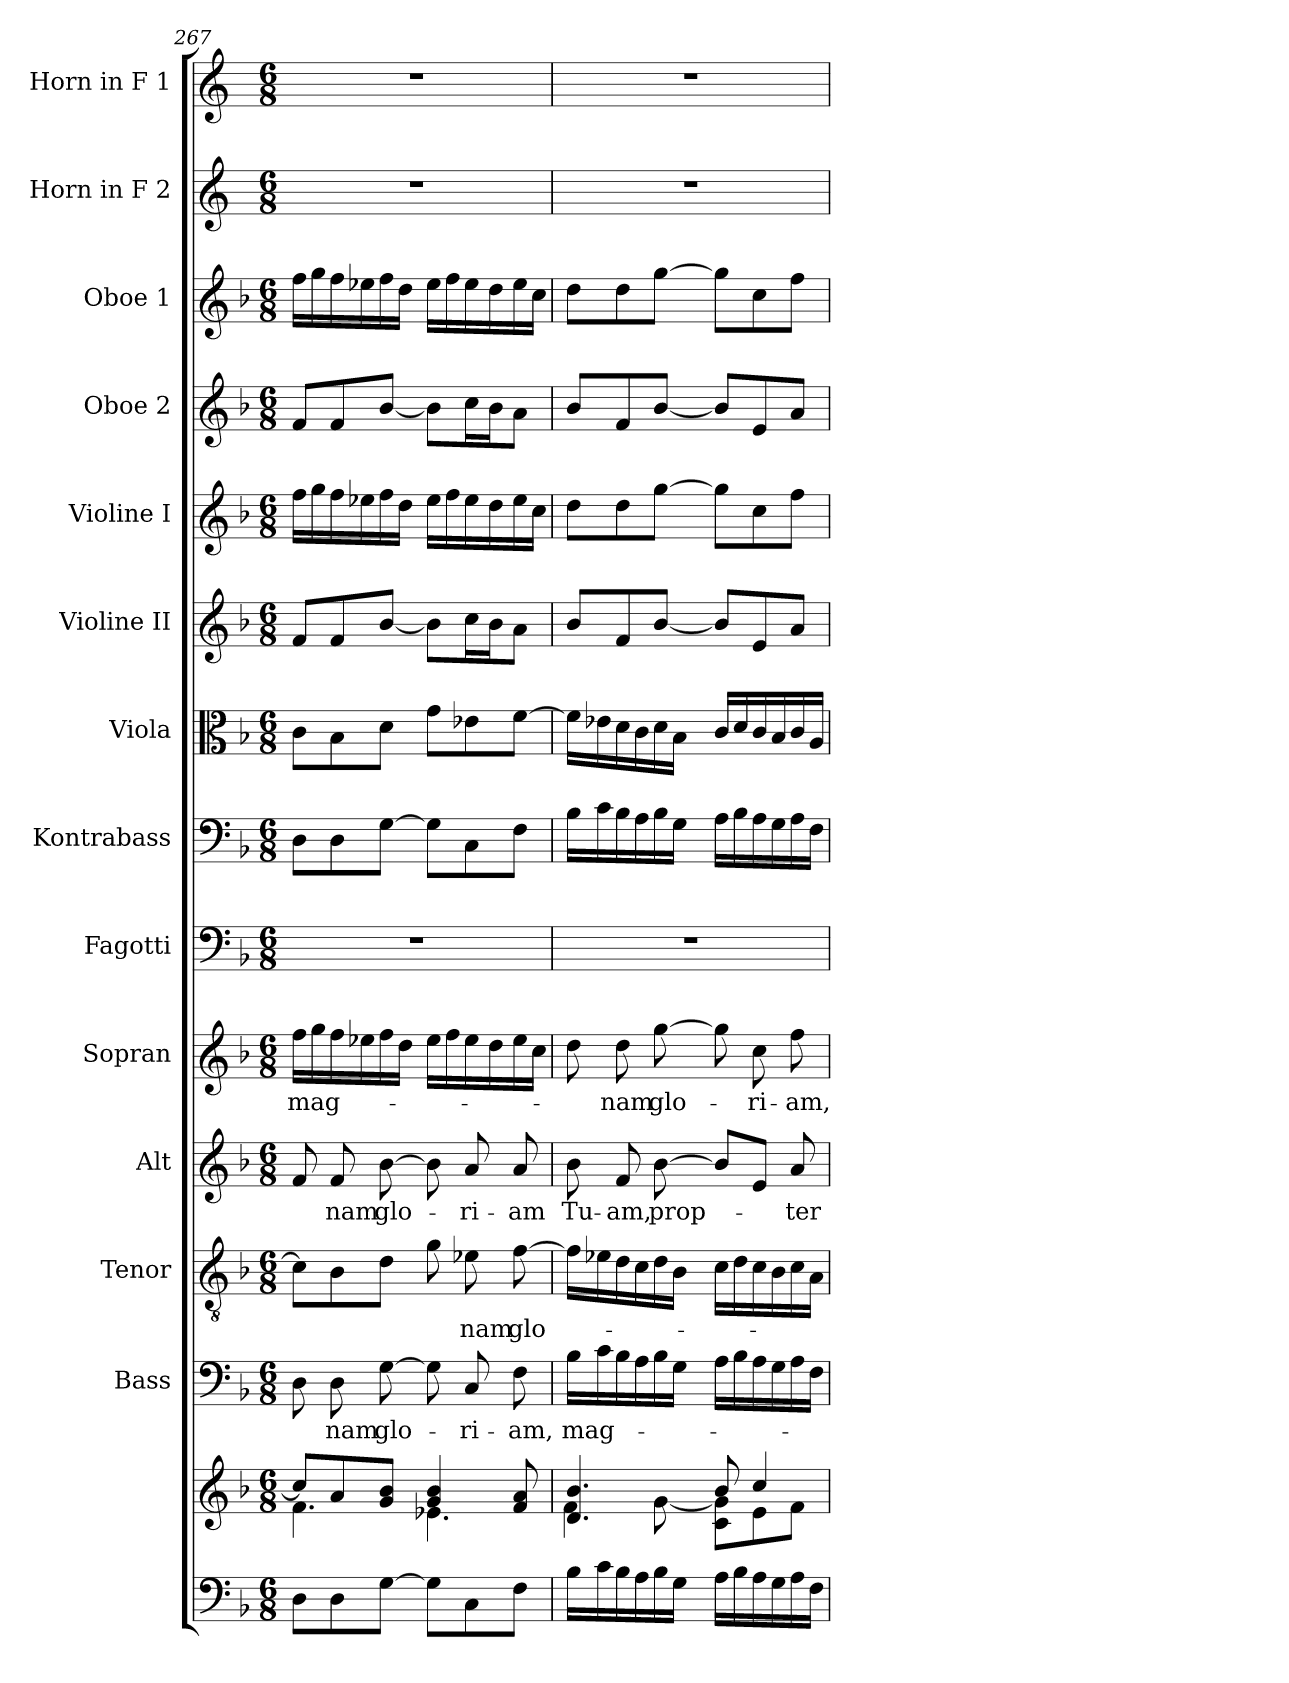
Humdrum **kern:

**kern	**kern	**kern	**text	**kern	**text	**kern	**text	**kern	**text	**kern	**kern	**kern	**kern	**kern	**kern	**kern	**kern	**kern
*part14	*part14	*part13	*part13	*part12	*part12	*part11	*part11	*part10	*part10	*part9	*part8	*part7	*part6	*part5	*part4	*part3	*part2	*part1
*staff15	*staff14	*staff13	*staff13	*staff12	*staff12	*staff11	*staff11	*staff10	*staff10	*staff9	*staff8	*staff7	*staff6	*staff5	*staff4	*staff3	*staff2	*staff1
*	*	*I"Bass	*	*I"Tenor	*	*I"Alt	*	*I"Sopran	*	*I"Fagotti	*I"Kontrabass	*I"Viola	*I"Violine II	*I"Violine I	*I"Oboe 2	*I"Oboe 1	*I"Horn in F 2	*I"Horn in F 1
*	*	*I'B.	*	*I'T.	*	*I'A.	*	*I'S.	*	*I'Fg.	*I'Kb.	*I'Vla.	*I'Vl. II	*I'Vl. I	*I'Ob. 2	*I'Ob. 1	*	*
!!LO:PB:g=z
*clefF4	*clefG2	*clefF4	*	*clefGv2	*	*clefG2	*	*clefG2	*	*clefF4	*clefF4	*clefC3	*clefG2	*clefG2	*clefG2	*clefG2	*clefG2	*clefG2
*	*	*	*	*	*	*	*	*	*	*	*ITrd7c12	*	*	*	*	*	*ITrd4c7	*ITrd4c7
*k[b-]	*k[b-]	*k[b-]	*	*k[b-]	*	*k[b-]	*	*k[b-]	*	*k[b-]	*k[b-]	*k[b-]	*k[b-]	*k[b-]	*k[b-]	*k[b-]	*k[b-]	*k[b-]
*F:	*F:	*F:	*	*F:	*	*F:	*	*F:	*	*F:	*F:	*F:	*F:	*F:	*F:	*F:	*F:	*F:
*M6/8	*M6/8	*M6/8	*	*M6/8	*	*M6/8	*	*M6/8	*	*M6/8	*M6/8	*M6/8	*M6/8	*M6/8	*M6/8	*M6/8	*M6/8	*M6/8
=267	=267	=267	=267	=267	=267	=267	=267	=267	=267	=267	=267	=267	=267	=267	=267	=267	=267	=267
*	*^	*	*	*	*	*	*	*	*	*	*	*	*	*	*	*	*	*
!	!	!	!	!	!	!	!	!	!	!LO:LY:b	!	!	!	!	!	!	!	!	!
8D\L	8cc/L]	4.f\	8D\	.	8c\L]	.	8f/	.	16ff\LL	mag-	2.r	8DD\L	8c\L	8f/L	16ff\LL	8f/L	16ff\LL	2.r	2.r
.	.	.	.	.	.	.	.	.	16gg\	.	.	.	.	.	16gg\	.	16gg\	.	.
!	!	!	!	!LO:LY:b	!	!	!	!LO:LY:b	!	!	!	!	!	!	!	!	!	!	!
8D\	8a/	.	8D\	-nam	8B-\	.	8f/	-nam	16ff\	.	.	8DD\	8B-\	8f/	16ff\	8f/	16ff\	.	.
.	.	.	.	.	.	.	.	.	16ee-X\	.	.	.	.	.	16ee-X\	.	16ee-X\	.	.
!	!	!	!	!LO:LY:b	!	!	!	!LO:LY:b	!	!	!	!	!	!	!	!	!	!	!
[8G\J	8g/ 8b-/J	.	[8G\	glo-	8d\J	.	[8b-\	glo-	16ff\	.	.	[8GG\J	8d\J	[8b-/J	16ff\	[8b-/J	16ff\	.	.
.	.	.	.	.	.	.	.	.	16dd\JJ	.	.	.	.	.	16dd\JJ	.	16dd\JJ	.	.
8G\L]	4g/ 4b-/	4.e-X\	8G\]	.	8g\	.	8b-\]	.	16ee-\LL	.	.	8GG\L]	8g\L	8b-\L]	16ee-\LL	8b-\L]	16ee-\LL	.	.
.	.	.	.	.	.	.	.	.	16ff\	.	.	.	.	.	16ff\	.	16ff\	.	.
!	!	!	!	!LO:LY:b	!	!LO:LY:b	!	!LO:LY:b	!	!	!	!	!	!	!	!	!	!	!
8C\	.	.	8C/	-ri-	8e-X\	-nam	8a/	-ri-	16ee-\	.	.	8CC\	8e-X\	16cc\L	16ee-\	16cc\L	16ee-\	.	.
.	.	.	.	.	.	.	.	.	16dd\	.	.	.	.	16b-\J	16dd\	16b-\J	16dd\	.	.
!	!	!	!	!LO:LY:b	!	!LO:LY:b	!	!LO:LY:b	!	!	!	!	!	!	!	!	!	!	!
8F\J	8f/ 8a/	.	8F\	-am,	[8f\	glo-	8a/	-am	16ee-\	.	.	8FF\J	[8f\J	8a\J	16ee-\	8a\J	16ee-\	.	.
.	.	.	.	.	.	.	.	.	16cc\JJ	.	.	.	.	.	16cc\JJ	.	16cc\JJ	.	.
=268	=268	=268	=268	=268	=268	=268	=268	=268	=268	=268	=268	=268	=268	=268	=268	=268	=268	=268	=268
!	!	!	!	!LO:LY:b	!	!	!	!LO:LY:b	!	!	!	!	!	!	!	!	!	!	!
16B-\LL	4.d/ 4.b-/	4f\	16B-\LL	mag-	16f\LL]	.	8b-\	Tu-	8dd\	.	2.r	16BB-\LL	16f\LL]	8b-/L	8dd\L	8b-/L	8dd\L	2.r	2.r
16c\	.	.	16c\	.	16e-X\	.	.	.	.	.	.	16C\	16e-X\	.	.	.	.	.	.
!	!	!	!	!	!	!	!	!LO:LY:b	!	!LO:LY:b	!	!	!	!	!	!	!	!	!
16B-\	.	.	16B-\	.	16d\	.	8f/	-am,	8dd\	-nam	.	16BB-\	16d\	8f/	8dd\	8f/	8dd\	.	.
16A\	.	.	16A\	.	16c\	.	.	.	.	.	.	16AA\	16c\	.	.	.	.	.	.
!	!	!	!	!	!	!	!	!LO:LY:b	!	!LO:LY:b	!	!	!	!	!	!	!	!	!
16B-\	.	[<8g\	16B-\	.	16d\	.	[8b-\	prop-	[8gg\	glo-	.	16BB-\	16d\	[8b-/J	[8gg\J	[8b-/J	[8gg\J	.	.
16G\JJ	.	.	16G\JJ	.	16B-\JJ	.	.	.	.	.	.	16GG\JJ	16B-\JJ	.	.	.	.	.	.
16A\LL	8b-/	8c\ 8g\]L	16A\LL	.	16c\LL	.	8b-/L]	.	8gg\]	.	.	16AA\LL	16c/LL	8b-/L]	8gg\L]	8b-/L]	8gg\L]	.	.
16B-\	.	.	16B-\	.	16d\	.	.	.	.	.	.	16BB-\	16d/	.	.	.	.	.	.
!	!	!	!	!	!	!	!	!	!	!LO:LY:b	!	!	!	!	!	!	!	!	!
16A\	4cc/	8e\	16A\	.	16c\	.	8e/J	.	8cc\	-ri-	.	16AA\	16c/	8e/	8cc\	8e/	8cc\	.	.
16G\	.	.	16G\	.	16B-\	.	.	.	.	.	.	16GG\	16B-/	.	.	.	.	.	.
!	!	!	!	!	!	!	!	!LO:LY:b	!	!LO:LY:b	!	!	!	!	!	!	!	!	!
16A\	.	8f\J	16A\	.	16c\	.	8a/	-ter	8ff\	-am,	.	16AA\	16c/	8a/J	8ff\J	8a/J	8ff\J	.	.
16F\JJ	.	.	16F\JJ	.	16A\JJ	.	.	.	.	.	.	16FF\JJ	16A/JJ	.	.	.	.	.	.
*	*v	*v	*	*	*	*	*	*	*	*	*	*	*	*	*	*	*	*	*
=	=	=	=	=	=	=	=	=	=	=	=	=	=	=	=	=	=	=
*-	*-	*-	*-	*-	*-	*-	*-	*-	*-	*-	*-	*-	*-	*-	*-	*-	*-	*-
